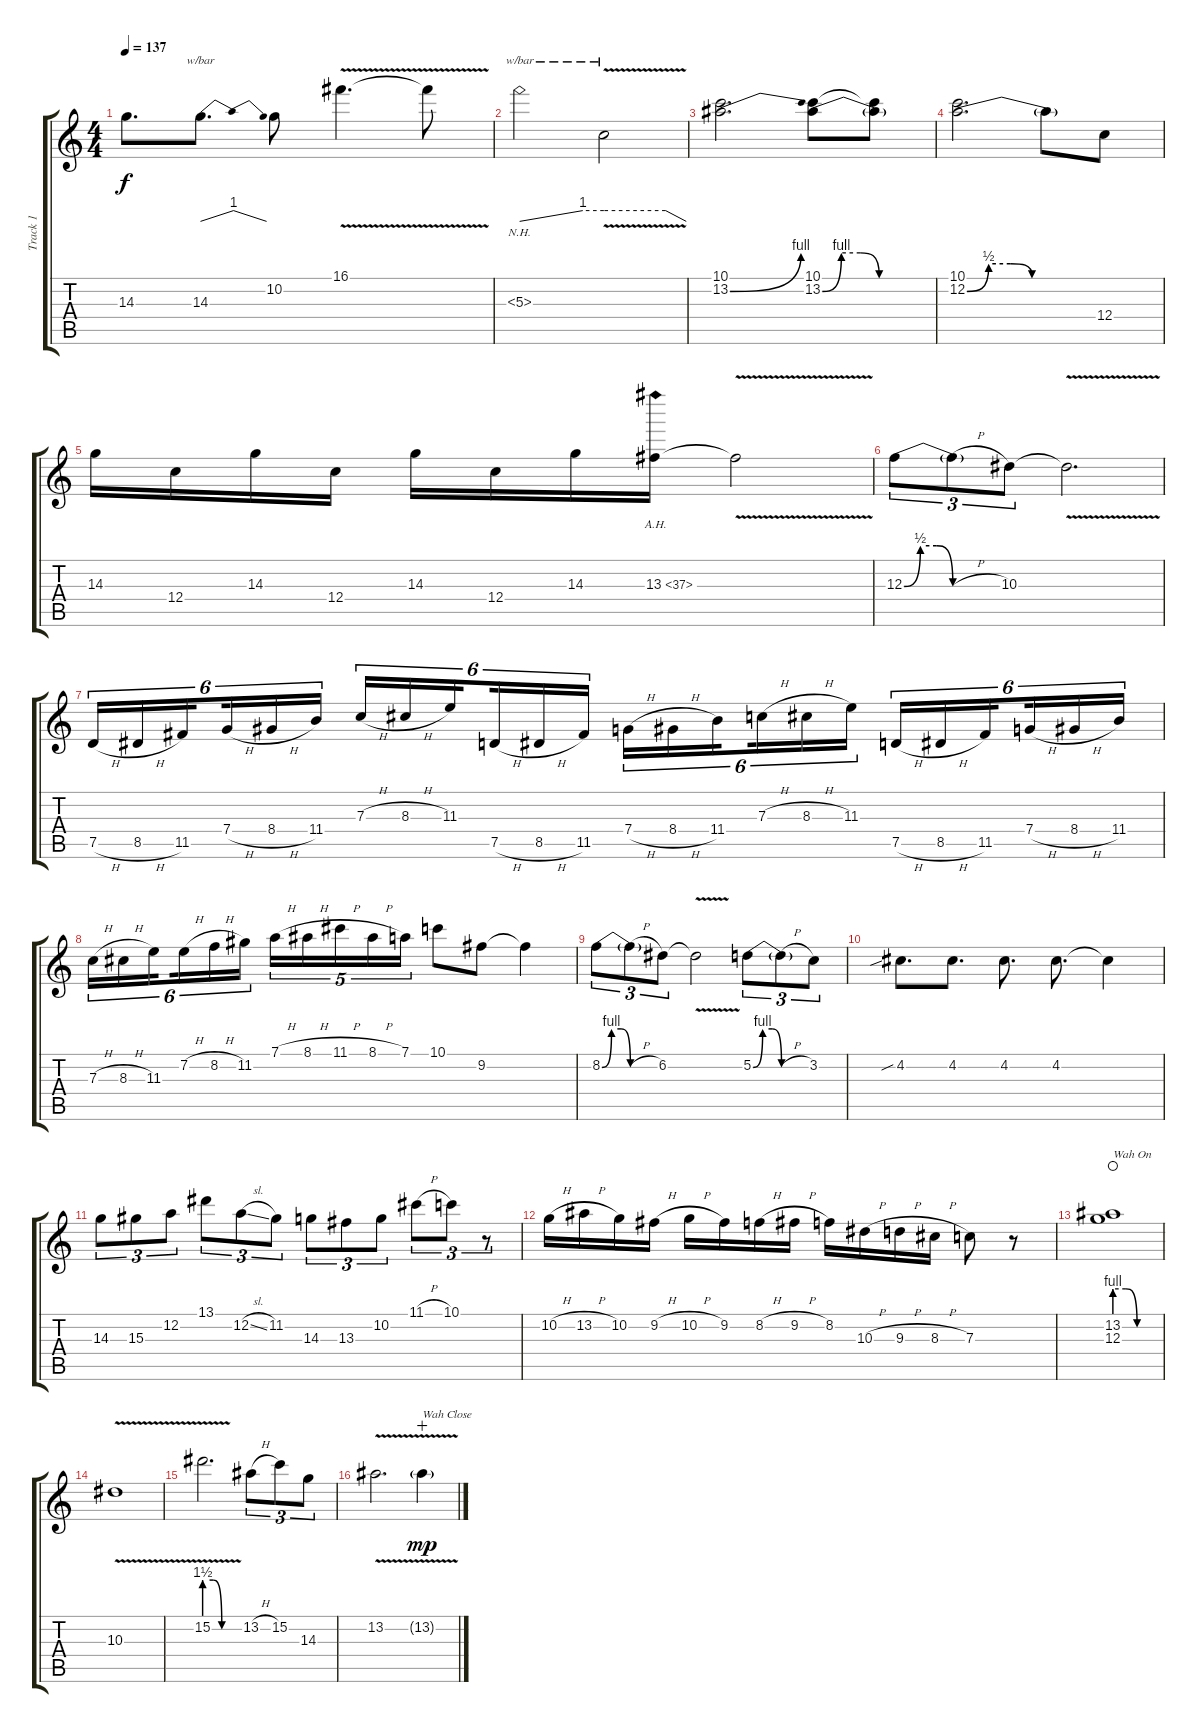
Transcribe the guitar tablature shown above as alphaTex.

\track ("Track 1" "Track 1") {instrument overdrivenguitar}
\staff {score tabs}
\tuning (D4 A3 F3 C3 G2 C2) {hide}
\ts (4 4)
\tempo 137
\clef g2
\ks c
14.3.8{d dy f} 14.3.8{d tbe (dip default 0 0 30 4 60 0)} 10.2.8 16.1{v}.4{d} 16.1{t}.8 |
5.3{nh}.2{tbe (custom default 0 0 45 4 60 4)} 5.3{v t}.2{tbe (custom default 0 4 45 4 60 0)} |
(10.1 13.2{be (bend 0 0 60 4)}).2{d} (10.1 13.2{be (custom 0 0 10 4 20 4 30 0 60 0)}).8 (10.1{t} 13.2{t}).8 |
(10.1 12.2{be (custom 0 0 10 2 20 2 30 0 60 0)}).2{d} 12.2{t}.8 12.4.8 |
14.3.16 12.4.16 14.3.16 12.4.16 14.3.16 12.4.16 14.3.16 13.3{ah 24}.16 13.3{v t}.2 |
12.3{be (custom 0 0 10 2 20 2 30 0 60 0)}.8{tu (3 2)} 12.3{h t}.8{tu (3 2)} 10.3.8{tu (3 2)} 10.3{v t}.2{d} |
7.5{h}.16{tu (6 4)} 8.5{h}.16{tu (6 4)} 11.5.16{tu (6 4) beam splitsecondary} 7.4{h}.16{tu (6 4)} 8.4{h}.16{tu (6 4)} 11.4.16{tu (6 4)} 7.3{h}.16{tu (6 4)} 8.3{h}.16{tu (6 4)} 11.3.16{tu (6 4) beam splitsecondary} 7.5{h}.16{tu (6 4)} 8.5{h}.16{tu (6 4)} 11.5.16{tu (6 4)} 7.4{h}.16{tu (6 4)} 8.4{h}.16{tu (6 4)} 11.4.16{tu (6 4) beam splitsecondary} 7.3{h}.16{tu (6 4)} 8.3{h}.16{tu (6 4)} 11.3.16{tu (6 4)} 7.5{h}.16{tu (6 4)} 8.5{h}.16{tu (6 4)} 11.5.16{tu (6 4) beam splitsecondary} 7.4{h}.16{tu (6 4)} 8.4{h}.16{tu (6 4)} 11.4.16{tu (6 4)} |
7.3{h}.16{tu (6 4)} 8.3{h}.16{tu (6 4)} 11.3.16{tu (6 4) beam splitsecondary} 7.2{h}.16{tu (6 4)} 8.2{h}.16{tu (6 4)} 11.2.16{tu (6 4)} 7.1{h}.16{tu (5 4)} 8.1{h}.16{tu (5 4)} 11.1{h}.16{tu (5 4)} 8.1{h}.16{tu (5 4)} 7.1.16{tu (5 4)} 10.1.8 9.2.8 9.2{t}.4 |
8.2{be (custom 0 0 10 4 20 4 30 0 60 0)}.8{tu (3 2)} 8.2{h t}.8{tu (3 2)} 6.2.8{tu (3 2)} 6.2{v t}.2 5.2{be (custom 0 0 10 4 20 4 30 0 60 0)}.8{tu (3 2)} 5.2{h t}.8{tu (3 2)} 3.2.8{tu (3 2)} |
4.2{sib}.8{d} 4.2.8{d} 4.2.8{d} 4.2.8{d} 4.2{t}.4 |
14.3.8{tu (3 2)} 15.3.8{tu (3 2)} 12.2.8{tu (3 2)} 13.1.8{tu (3 2)} 12.2{sl}.8{tu (3 2)} 11.2.8{tu (3 2)} 14.3.8{tu (3 2)} 13.3.8{tu (3 2)} 10.2.8{tu (3 2)} 11.1{h}.8{tu (3 2)} 10.1.8{tu (3 2)} r.8{tu (3 2)} |
10.2{h}.16 13.2{h}.16 10.2.16 9.2{h}.16 10.2{h}.16 9.2.16 8.2{h}.16 9.2{h}.16 8.2.16 10.3{h}.16 9.3{h}.16 8.3{h}.16 7.3.8 r.8 |
(13.2 12.3{be (custom 0 4 15 4 30 0 60 0)}).1{txt "Wah On" waho} |
10.3{v}.1 |
15.2{be (custom 0 6 15 6 30 0 60 0) v}.2{d} 13.2{h}.8{tu (3 2)} 15.2.8{tu (3 2)} 14.3.8{tu (3 2)} |
13.2{v}.2{d} 13.2{v g}.4{txt "Wah Close" dy mp wahc}
